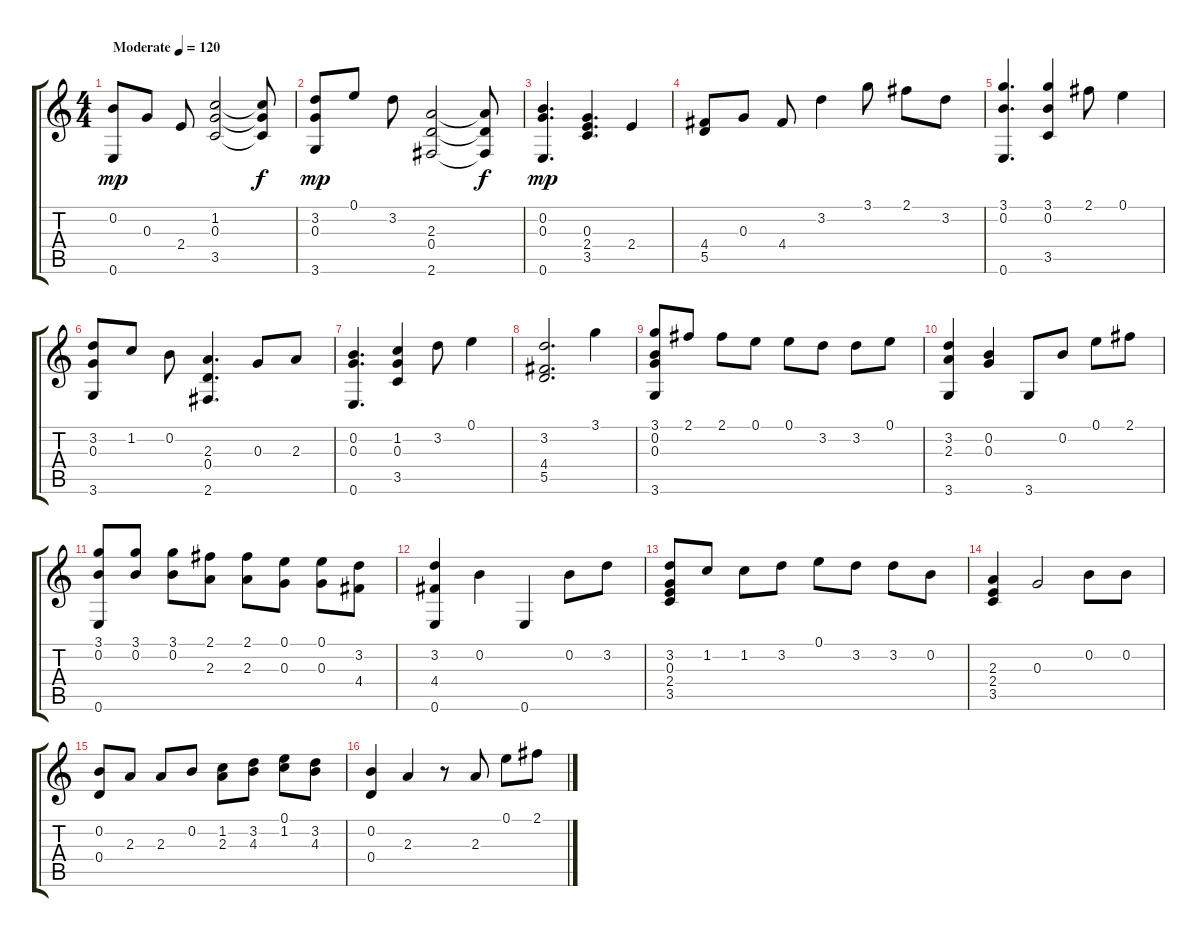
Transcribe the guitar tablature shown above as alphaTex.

\track "" {instrument acousticguitarsteel}
\staff {score tabs}
\tuning (E4 B3 G3 D3 A2 E2) {hide}
\ts (4 4)
\tempo (120 "Moderate")
\clef g2
\ks c
(0.2 0.6).8{dy mp instrument acousticguitarsteel} 0.3.8 2.4.8 (1.2 0.3 3.5).2 (1.2{t} 0.3{t} 3.5{t}).8{dy f} |
(3.2 0.3 3.6).8{dy mp} 0.1.8 3.2.8 (2.3 0.4 2.6).2 (2.3{t} 0.4{t} 2.6{t}).8{dy f} |
(0.2 0.3 0.6).4{d dy mp} (0.3 2.4 3.5).4{d} 2.4.4 |
(4.4 5.5).8 0.3.8 4.4.8 3.2.4 3.1.8 2.1.8 3.2.8 |
(3.1 0.2 0.6).4{d} (3.1 0.2 3.5).4 2.1.8 0.1.4 |
(3.2 0.3 3.6).8 1.2.8 0.2.8 (2.3 0.4 2.6).4{d} 0.3.8 2.3.8 |
(0.2 0.3 0.6).4{d} (1.2 0.3 3.5).4 3.2.8 0.1.4 |
(3.2 4.4 5.5).2{d} 3.1.4 |
(3.1 0.2 0.3 3.6).8 2.1.8 2.1.8 0.1.8 0.1.8 3.2.8 3.2.8 0.1.8 |
(3.2 2.3 3.6).4 (0.2 0.3).4 3.6.8 0.2.8 0.1.8 2.1.8 |
(3.1 0.2 0.6).8 (3.1 0.2).8 (3.1 0.2).8 (2.1 2.3).8 (2.1 2.3).8 (0.1 0.3).8 (0.1 0.3).8 (3.2 4.4).8 |
(3.2 4.4 0.6).4 0.2.4 0.6.4 0.2.8 3.2.8 |
(3.2 0.3 2.4 3.5).8 1.2.8 1.2.8 3.2.8 0.1.8 3.2.8 3.2.8 0.2.8 |
(2.3 2.4 3.5).4 0.3.2 0.2.8 0.2.8 |
(0.2 0.4).8 2.3.8 2.3.8 0.2.8 (1.2 2.3).8 (3.2 4.3).8 (0.1 1.2).8 (3.2 4.3).8 |
(0.2 0.4).4 2.3.4 r.8 2.3.8 0.1.8 2.1.8
